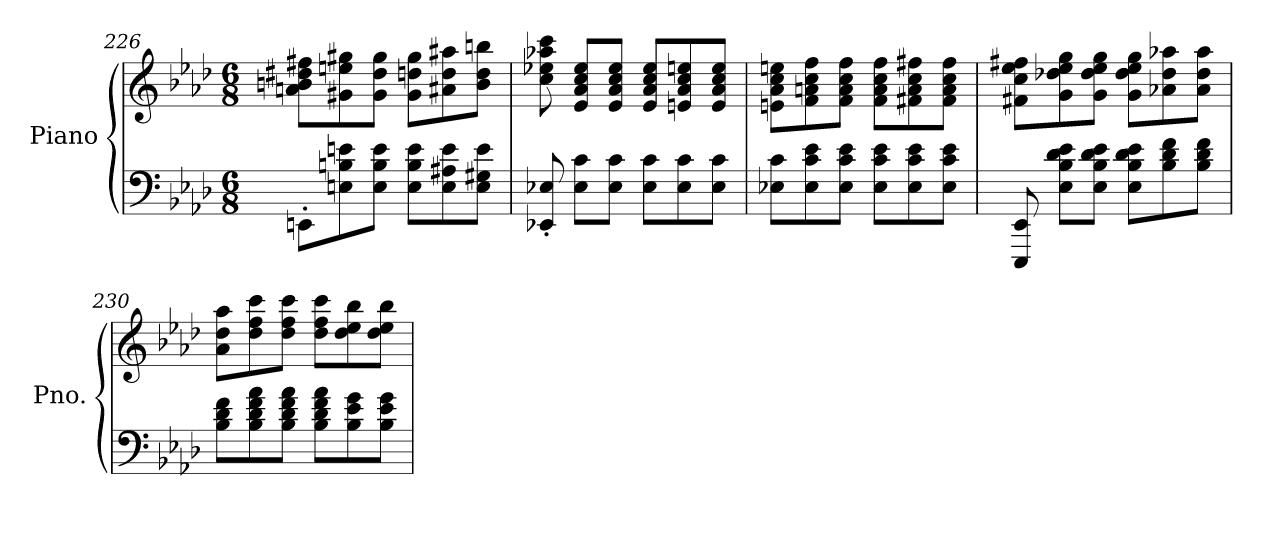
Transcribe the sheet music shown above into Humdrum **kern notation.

**kern	**kern
*part1	*part1
*staff2	*staff1
*I"Piano	*
*I'Pno.	*
!!LO:LB:g=z
*clefF4	*clefG2
*k[b-e-a-d-]	*k[b-e-a-d-]
*M6/8	*M6/8
=226	=226
8EEn'\L	8an\ 8bn\ 8dd#X\ 8ff#X\L
8En\ 8Bn\ 8en\	8g#X\ 8een\ 8gg#X\
8E\ 8B\ 8e\J	8g#\ 8dd#\ 8gg#\J
8E\ 8B\ 8e\L	8g#\ 8ddn\ 8gg#\L
8E\ 8A#X\ 8e\	8a#X\ 8dd\ 8aa#X\
8E\ 8G#X\ 8e\J	8b\ 8dd\ 8bbn\J
=227	=227
8EE-X/' 8E-X/'	8cc\ 8ee-X\ 8aa-X\ 8ccc\
8E-\ 8c\L	8e-/ 8a-/ 8cc/ 8ee-/L
8E-\ 8c\J	8e-/ 8a-/ 8cc/ 8ee-/J
8E-\ 8c\L	8e-/ 8a-/ 8cc/ 8ee-/L
8E-\ 8c\	8en/ 8a-/ 8cc/ 8een/
8E-\ 8c\J	8e/ 8a-/ 8cc/ 8ee/J
=228	=228
8E-X\ 8c\L	8en\ 8a-\ 8cc\ 8een\L
8E-\ 8c\ 8e-\	8f\ 8an\ 8cc\ 8ff\
8E-\ 8c\ 8e-\J	8f\ 8a\ 8cc\ 8ff\J
8E-\ 8c\ 8e-\L	8f\ 8a\ 8cc\ 8ff\L
8E-\ 8c\ 8e-\	8f#X\ 8a\ 8cc\ 8ff#X\
8E-\ 8c\ 8e-\J	8f#\ 8a\ 8cc\ 8ff#\J
=229	=229
8EEE-/ 8EE-/	8f#X\ 8cc\ 8ee-\ 8ff#X\L
8E-\ 8B-\ 8d-\ 8e-\L	8g\ 8dd-X\ 8ee-\ 8gg\
8E-\ 8B-\ 8d-\ 8e-\J	8g\ 8dd-\ 8ee-\ 8gg\J
8E-\ 8B-\ 8d-\ 8e-\L	8g\ 8dd-\ 8ee-\ 8gg\L
8B-\ 8d-\ 8f\	8a-X\ 8dd-\ 8aa-X\
8B-\ 8d-\ 8f\J	8a-\ 8dd-\ 8aa-\J
=230	=230
8B-\ 8d-\ 8f\L	8a-\ 8dd-\ 8aa-\L
8B-\ 8d-\ 8f\ 8a-\	8dd-\ 8ff\ 8ccc\
8B-\ 8d-\ 8f\ 8a-\J	8dd-\ 8ff\ 8ccc\J
8B-\ 8d-\ 8f\ 8a-\L	8dd-\ 8ff\ 8ccc\L
8B-\ 8e-\ 8g\	8dd-\ 8ee-\ 8bb-\
8B-\ 8e-\ 8g\J	8dd-\ 8ee-\ 8bb-\J
=	=
*-	*-
